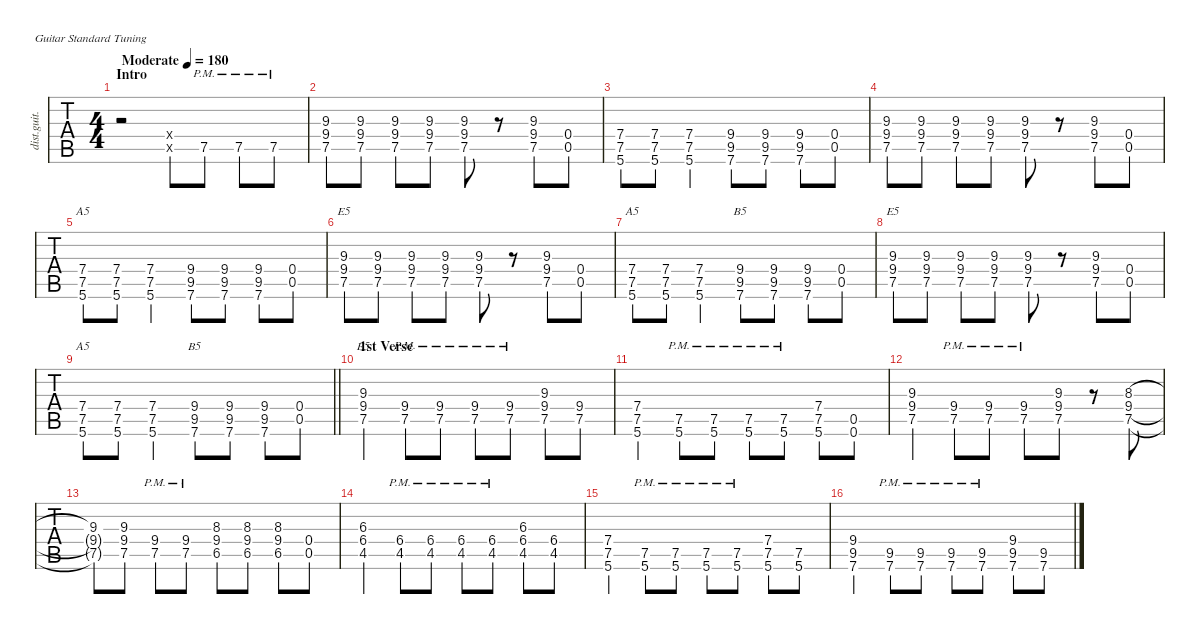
\defaultSystemsLayout 4
\hideDynamics
\bracketExtendMode nobrackets
\otherSystemsTrackNameOrientation horizontal
\track ("Gitah!" "dist.guit.") {instrument distortionguitar}
\staff {tabs}
\tuning (E4 B3 G3 D3 A2 E2)
\chord ("A5" x x x 7 7 5) {firstfret 5 showdiagram false showfingering false}
\chord ("E5" x x 9 9 7 x) {firstfret 7 showdiagram false showfingering false}
\chord ("B5" x x x 9 9 7) {firstfret 7 showdiagram false showfingering false}
\ts (4 4)
\beaming (8 2 2 2 2)
\section ("" "Intro")
\tempo (180 "Moderate")
\clef g2
\ks c
r.2{dy f instrument distortionguitar beam Down} (0.4{x} 0.5{x}).8{beam Up} 7.5{pm}.8{beam Up} 7.5{pm}.8{beam Up} 7.5{pm}.8{beam Up} |
(9.3 9.4 7.5).8{beam Up} (9.3 9.4 7.5).8{beam Up} (9.3 9.4 7.5).8{beam Up} (9.3 9.4 7.5).8{beam Up} (9.3 9.4 7.5).8{beam Up} r.8{beam Up} (9.3 9.4 7.5).8{beam Up} (0.4 0.5).8{beam Up} |
(7.4 7.5 5.6).8{beam Up} (7.4 7.5 5.6).8{beam Up} (7.4 7.5 5.6).4{beam Up} (9.4 9.5{acc #} 7.6).8{beam Up} (9.4 9.5{acc #} 7.6).8{beam Up} (9.4 9.5{acc #} 7.6).8{beam Up} (0.4 0.5).8{beam Up} |
(9.3 9.4 7.5).8{beam Up} (9.3 9.4 7.5).8{beam Up} (9.3 9.4 7.5).8{beam Up} (9.3 9.4 7.5).8{beam Up} (9.3 9.4 7.5).8{beam Up} r.8{beam Up} (9.3 9.4 7.5).8{beam Up} (0.4 0.5).8{beam Up} |
(7.4 7.5 5.6).8{ch "A5" beam Up} (7.4 7.5 5.6).8{beam Up} (7.4 7.5 5.6).4{beam Up} (9.4 9.5{acc #} 7.6).8{beam Up} (9.4 9.5{acc #} 7.6).8{beam Up} (9.4 9.5{acc #} 7.6).8{beam Up} (0.4 0.5).8{beam Up} |
(9.3 9.4 7.5).8{ch "E5" beam Up} (9.3 9.4 7.5).8{beam Up} (9.3 9.4 7.5).8{beam Up} (9.3 9.4 7.5).8{beam Up} (9.3 9.4 7.5).8{beam Up} r.8{beam Up} (9.3 9.4 7.5).8{beam Up} (0.4 0.5).8{beam Up} |
(7.4 7.5 5.6).8{ch "A5" beam Up} (7.4 7.5 5.6).8{beam Up} (7.4 7.5 5.6).4{beam Up} (9.4 9.5{acc #} 7.6).8{ch "B5" beam Up} (9.4 9.5{acc #} 7.6).8{beam Up} (9.4 9.5{acc #} 7.6).8{beam Up} (0.4 0.5).8{beam Up} |
(9.3 9.4 7.5).8{ch "E5" beam Up} (9.3 9.4 7.5).8{beam Up} (9.3 9.4 7.5).8{beam Up} (9.3 9.4 7.5).8{beam Up} (9.3 9.4 7.5).8{beam Up} r.8{beam Up} (9.3 9.4 7.5).8{beam Up} (0.4 0.5).8{beam Up} |
\barLineRight lightlight
(7.4 7.5 5.6).8{ch "A5" beam Up} (7.4 7.5 5.6).8{beam Up} (7.4 7.5 5.6).4{beam Up} (9.4 9.5{acc #} 7.6).8{ch "B5" beam Up} (9.4 9.5{acc #} 7.6).8{beam Up} (9.4 9.5{acc #} 7.6).8{beam Up} (0.4 0.5).8{beam Up} |
\section ("" "1st Verse")
(9.3 9.4 7.5).4{ch "E5" beam Up} (9.4{pm} 7.5{pm}).8{beam Up} (9.4{pm} 7.5{pm}).8{beam Up} (9.4{pm} 7.5{pm}).8{beam Up} (9.4{pm} 7.5{pm}).8{beam Up} (9.3 9.4 7.5).8{beam Up} (9.4 7.5).8{beam Up} |
(7.4 7.5 5.6).4{beam Up} (7.5{pm} 5.6{pm}).8{beam Up} (7.5{pm} 5.6{pm}).8{beam Up} (7.5{pm} 5.6{pm}).8{beam Up} (7.5{pm} 5.6{pm}).8{beam Up} (7.4 7.5 5.6).8{beam Up} (0.5 0.6).8{beam Up} |
(9.3 9.4 7.5).4{beam Up} (9.4{pm} 7.5{pm}).8{beam Up} (9.4{pm} 7.5{pm}).8{beam Up} (9.4{pm} 7.5{pm}).8{beam Up} (9.3 9.4 7.5).8{beam Up} r.8{beam Up} (8.3{h acc #} 9.4 7.5).8{beam Up} |
(9.3 9.4{t} 7.5{t}).8{beam Up} (9.3 9.4 7.5).8{beam Up} (9.4{pm} 7.5{pm}).8{beam Up} (9.4{pm} 7.5{pm}).8{beam Up} (8.3{acc #} 9.4 6.5{acc #}).8{beam Up} (8.3{acc #} 9.4 6.5{acc #}).8{beam Up} (8.3{acc #} 9.4 6.5{acc #}).8{beam Up} (0.4 0.5).8{beam Up} |
(6.3{acc #} 6.4{acc #} 4.5{acc #}).4{beam Up} (6.4{pm acc #} 4.5{pm acc #}).8{beam Up} (6.4{pm acc #} 4.5{pm acc #}).8{beam Up} (6.4{pm acc #} 4.5{pm acc #}).8{beam Up} (6.4{pm acc #} 4.5{pm acc #}).8{beam Up} (6.3{acc #} 6.4{acc #} 4.5{acc #}).8{beam Up} (6.4{acc #} 4.5{acc #}).8{beam Up} |
(7.4 7.5 5.6).4{beam Up} (7.5{pm} 5.6{pm}).8{beam Up} (7.5{pm} 5.6{pm}).8{beam Up} (7.5{pm} 5.6{pm}).8{beam Up} (7.5{pm} 5.6{pm}).8{beam Up} (7.4 7.5 5.6).8{beam Up} (7.5 5.6).8{beam Up} |
(9.4 9.5{acc #} 7.6).4{beam Up} (9.5{pm acc #} 7.6{pm}).8{beam Up} (9.5{pm acc #} 7.6{pm}).8{beam Up} (9.5{pm acc #} 7.6{pm}).8{beam Up} (9.5{pm acc #} 7.6{pm}).8{beam Up} (9.4 9.5{acc #} 7.6).8{beam Up} (9.5{acc #} 7.6).8{beam Up}
